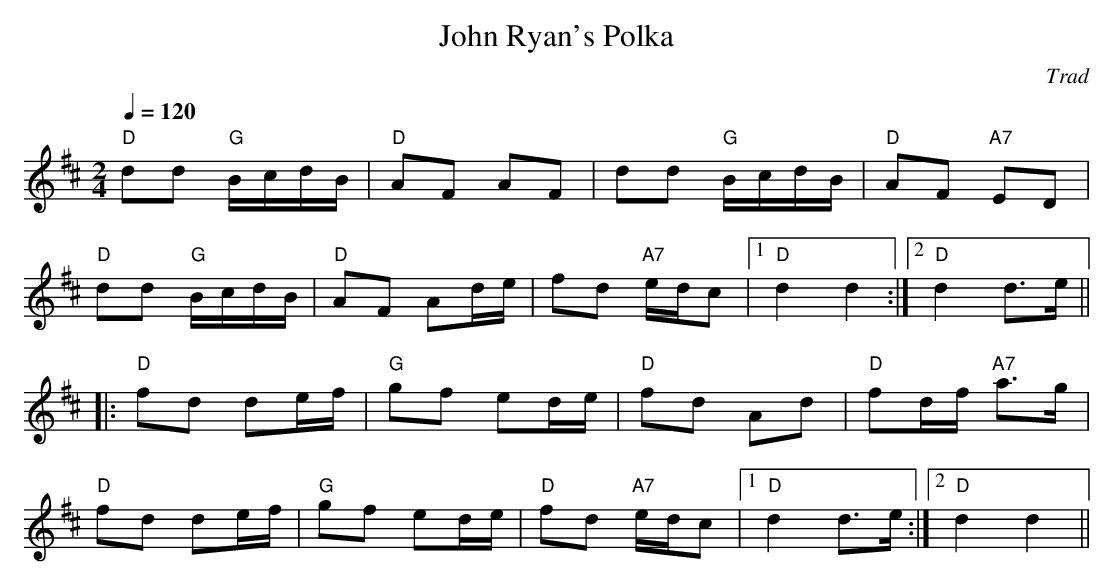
X:1
T:John Ryan's Polka
C:Trad
M:2/4
L:1/8
Q:1/4=120
K:D
"D"dd "G"B/c/d/B/|"D"AF AF|dd "G"B/c/d/B/|"D"AF "A7"ED|!
"D"dd "G"B/c/d/B/|"D"AF Ad/e/|fd "A7"e/d/c|1 "D"d2 d2:|2 "D"d2 d>e||!
|:"D"fd de/f/|"G"gf ed/e/|"D"fd Ad|"D"fd/f/ "A7"a>g|!
"D"fd de/f/|"G"gf ed/e/|"D"fd "A7"e/d/c|1 "D"d2 d>e:|2 "D"d2 d2||
